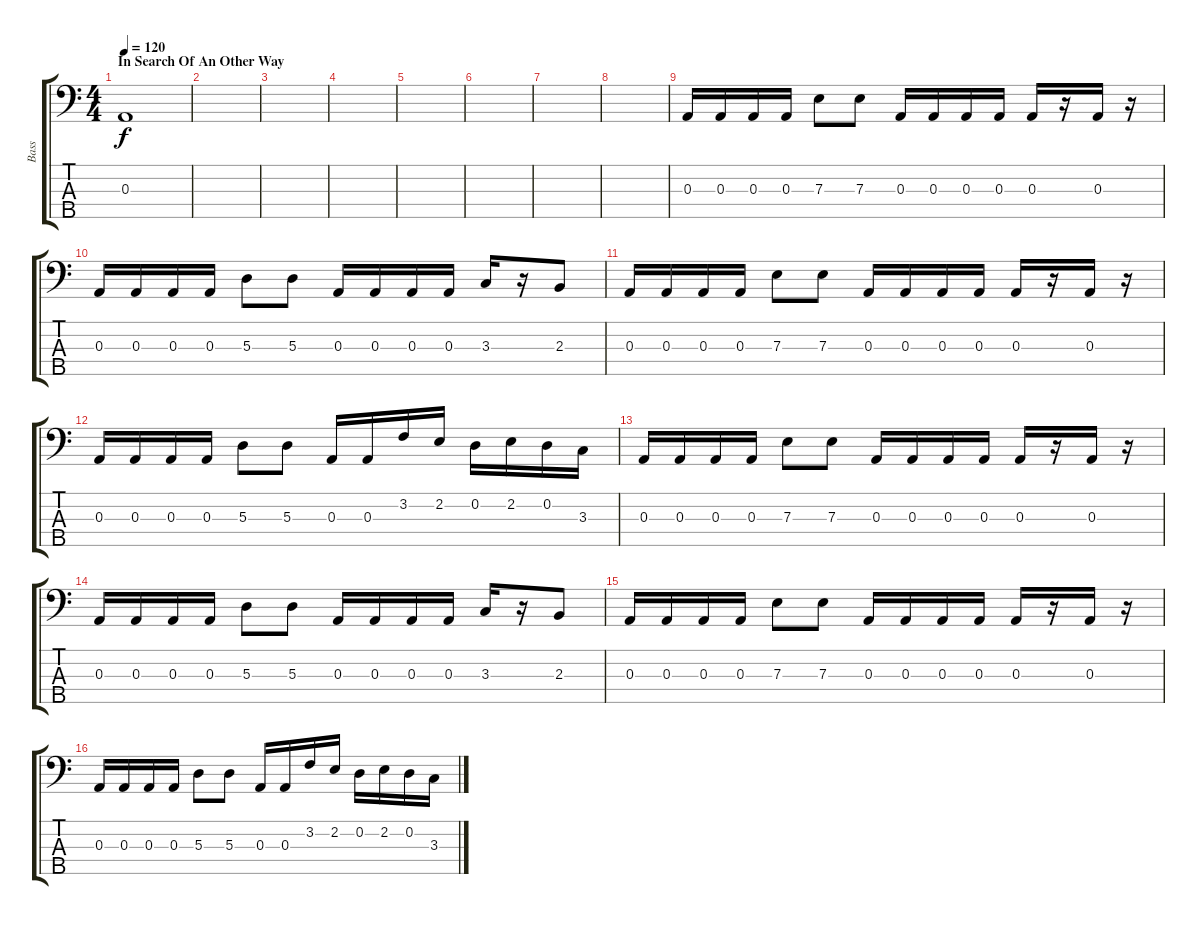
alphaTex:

\track ("Bass" "Bass") {instrument electricbassfinger}
\staff {score tabs}
\tuning (G2 D2 A1 E1 B0) {hide}
\ts (4 4)
\section ("" "In Search Of An Other Way")
\tempo 120
\clef f4
\ks c
0.3.1{dy f} |
|
|
|
|
|
|
|
0.3.16{volume 11} 0.3.16 0.3.16 0.3.16 7.3.8 7.3.8 0.3.16 0.3.16 0.3.16 0.3.16 0.3.16 r.16 0.3.16 r.16 |
0.3.16 0.3.16 0.3.16 0.3.16 5.3.8 5.3.8 0.3.16 0.3.16 0.3.16 0.3.16 3.3.16 r.16 2.3.8 |
0.3.16 0.3.16 0.3.16 0.3.16 7.3.8 7.3.8 0.3.16 0.3.16 0.3.16 0.3.16 0.3.16 r.16 0.3.16 r.16 |
0.3.16 0.3.16 0.3.16 0.3.16 5.3.8 5.3.8 0.3.16 0.3.16 3.2.16 2.2.16 0.2.16 2.2.16 0.2.16 3.3.16 |
0.3.16{volume 11} 0.3.16 0.3.16 0.3.16 7.3.8 7.3.8 0.3.16 0.3.16 0.3.16 0.3.16 0.3.16 r.16 0.3.16 r.16 |
0.3.16 0.3.16 0.3.16 0.3.16 5.3.8 5.3.8 0.3.16 0.3.16 0.3.16 0.3.16 3.3.16 r.16 2.3.8 |
0.3.16 0.3.16 0.3.16 0.3.16 7.3.8 7.3.8 0.3.16 0.3.16 0.3.16 0.3.16 0.3.16 r.16 0.3.16 r.16 |
0.3.16 0.3.16 0.3.16 0.3.16 5.3.8 5.3.8 0.3.16 0.3.16 3.2.16 2.2.16 0.2.16 2.2.16 0.2.16 3.3.16
